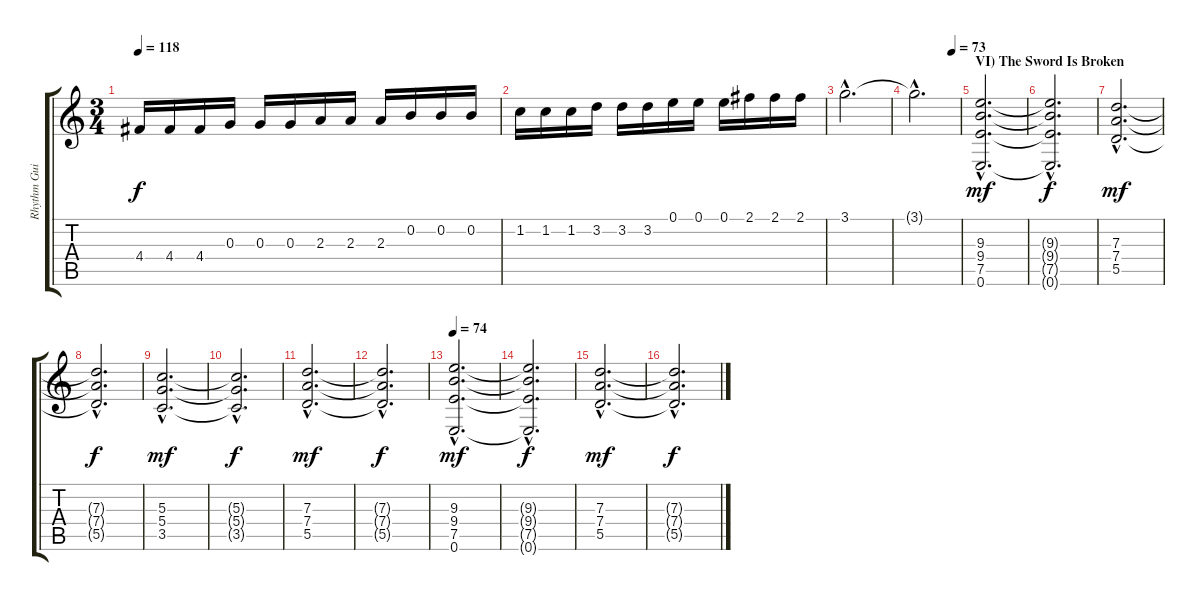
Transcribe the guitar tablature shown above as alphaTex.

\track ("Rhythm Guitar (right)" "Rhythm Gui") {instrument overdrivenguitar}
\staff {score tabs}
\tuning (E4 B3 G3 D3 A2 E2) {hide}
\ts (3 4)
\tempo 118
\clef g2
\ks c
4.4.16{dy f} 4.4.16 4.4.16 0.3.16 0.3.16 0.3.16 2.3.16 2.3.16 2.3.16 0.2.16 0.2.16 0.2.16 |
1.2.16 1.2.16 1.2.16 3.2.16 3.2.16 3.2.16 0.1.16 0.1.16 0.1.16 2.1.16 2.1.16 2.1.16 |
3.1{hac}.2{d} |
\tempo (73 0.8333333333333334)
3.1{hac t}.2{d} |
\section ("" "VI) The Sword Is Broken")
(9.3{hac} 9.4{hac} 7.5{hac} 0.6{hac}).2{d dy mf} |
(9.3{hac t} 9.4{hac t} 7.5{hac t} 0.6{hac t}).2{d dy f} |
(7.3{hac} 7.4{hac} 5.5{hac}).2{d dy mf} |
(7.3{hac t} 7.4{hac t} 5.5{hac t}).2{d dy f} |
(5.3{hac} 5.4{hac} 3.5{hac}).2{d dy mf} |
(5.3{hac t} 5.4{hac t} 3.5{hac t}).2{d dy f} |
(7.3{hac} 7.4{hac} 5.5{hac}).2{d dy mf} |
(7.3{hac t} 7.4{hac t} 5.5{hac t}).2{d dy f} |
\tempo 74
(9.3{hac} 9.4{hac} 7.5{hac} 0.6{hac}).2{d dy mf} |
(9.3{hac t} 9.4{hac t} 7.5{hac t} 0.6{hac t}).2{d dy f} |
(7.3{hac} 7.4{hac} 5.5{hac}).2{d dy mf} |
(7.3{hac t} 7.4{hac t} 5.5{hac t}).2{d dy f}
